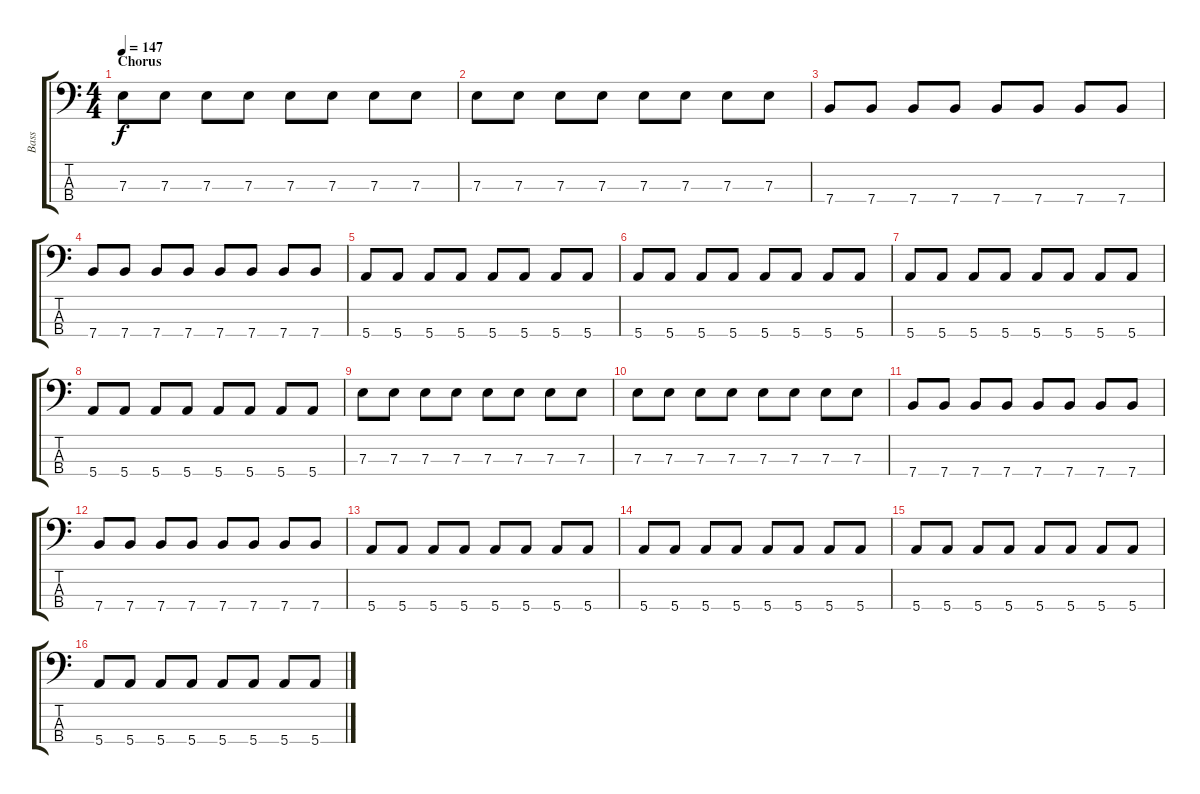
\track ("Bass" "Bass") {instrument electricbassfinger}
\staff {score tabs}
\tuning (G2 D2 A1 E1) {hide}
\ts (4 4)
\section ("" "Chorus")
\tempo 147
\clef f4
\ks c
7.3.8{dy f} 7.3.8 7.3.8 7.3.8 7.3.8 7.3.8 7.3.8 7.3.8 |
7.3.8 7.3.8 7.3.8 7.3.8 7.3.8 7.3.8 7.3.8 7.3.8 |
7.4.8 7.4.8 7.4.8 7.4.8 7.4.8 7.4.8 7.4.8 7.4.8 |
7.4.8 7.4.8 7.4.8 7.4.8 7.4.8 7.4.8 7.4.8 7.4.8 |
5.4.8 5.4.8 5.4.8 5.4.8 5.4.8 5.4.8 5.4.8 5.4.8 |
5.4.8 5.4.8 5.4.8 5.4.8 5.4.8 5.4.8 5.4.8 5.4.8 |
5.4.8 5.4.8 5.4.8 5.4.8 5.4.8 5.4.8 5.4.8 5.4.8 |
5.4.8 5.4.8 5.4.8 5.4.8 5.4.8 5.4.8 5.4.8 5.4.8 |
7.3.8 7.3.8 7.3.8 7.3.8 7.3.8 7.3.8 7.3.8 7.3.8 |
7.3.8 7.3.8 7.3.8 7.3.8 7.3.8 7.3.8 7.3.8 7.3.8 |
7.4.8 7.4.8 7.4.8 7.4.8 7.4.8 7.4.8 7.4.8 7.4.8 |
7.4.8 7.4.8 7.4.8 7.4.8 7.4.8 7.4.8 7.4.8 7.4.8 |
5.4.8 5.4.8 5.4.8 5.4.8 5.4.8 5.4.8 5.4.8 5.4.8 |
5.4.8 5.4.8 5.4.8 5.4.8 5.4.8 5.4.8 5.4.8 5.4.8 |
5.4.8 5.4.8 5.4.8 5.4.8 5.4.8 5.4.8 5.4.8 5.4.8 |
5.4.8 5.4.8 5.4.8 5.4.8 5.4.8 5.4.8 5.4.8 5.4.8
